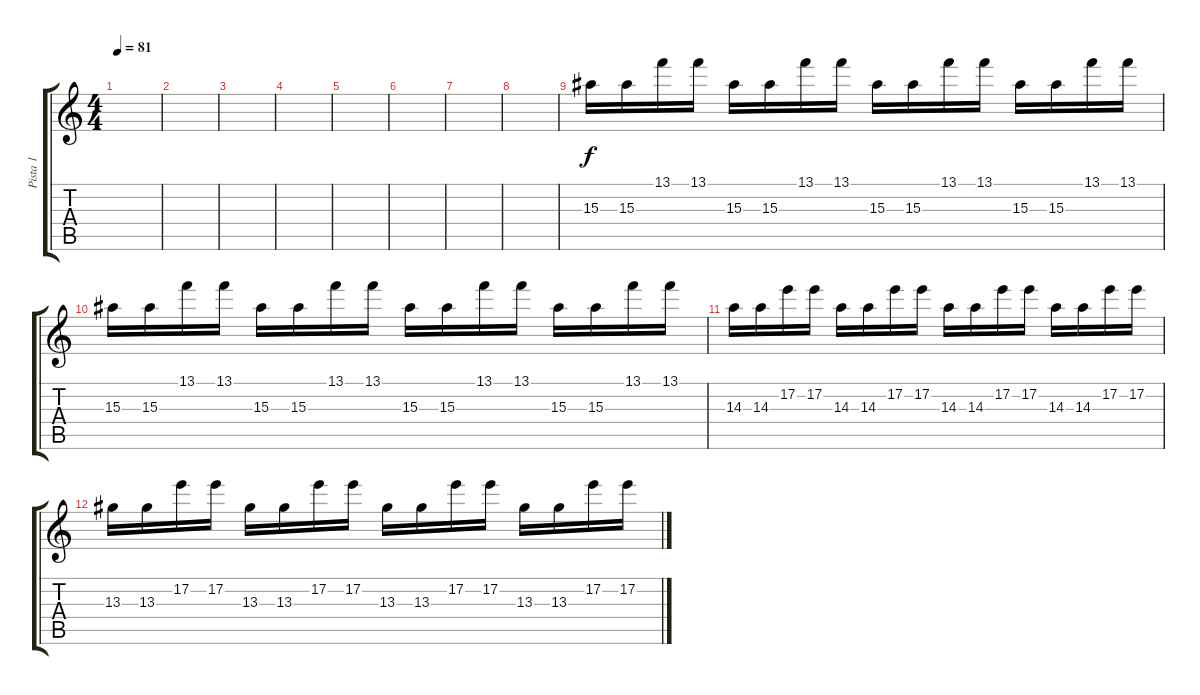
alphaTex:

\track ("Pista 1" "Pista 1") {instrument distortionguitar}
\staff {score tabs}
\tuning (E4 B3 G3 D3 A2 E2) {hide}
\ts (4 4)
\tempo 81
\clef g2
\ks c
|
|
|
|
|
|
|
|
15.3.16 15.3.16 13.1.16 13.1.16 15.3.16 15.3.16 13.1.16 13.1.16 15.3.16 15.3.16 13.1.16 13.1.16 15.3.16 15.3.16 13.1.16 13.1.16 |
15.3.16 15.3.16 13.1.16 13.1.16 15.3.16 15.3.16 13.1.16 13.1.16 15.3.16 15.3.16 13.1.16 13.1.16 15.3.16 15.3.16 13.1.16 13.1.16 |
14.3.16 14.3.16 17.2.16 17.2.16 14.3.16 14.3.16 17.2.16 17.2.16 14.3.16 14.3.16 17.2.16 17.2.16 14.3.16 14.3.16 17.2.16 17.2.16 |
13.3.16 13.3.16 17.2.16 17.2.16 13.3.16 13.3.16 17.2.16 17.2.16 13.3.16 13.3.16 17.2.16 17.2.16 13.3.16 13.3.16 17.2.16 17.2.16
